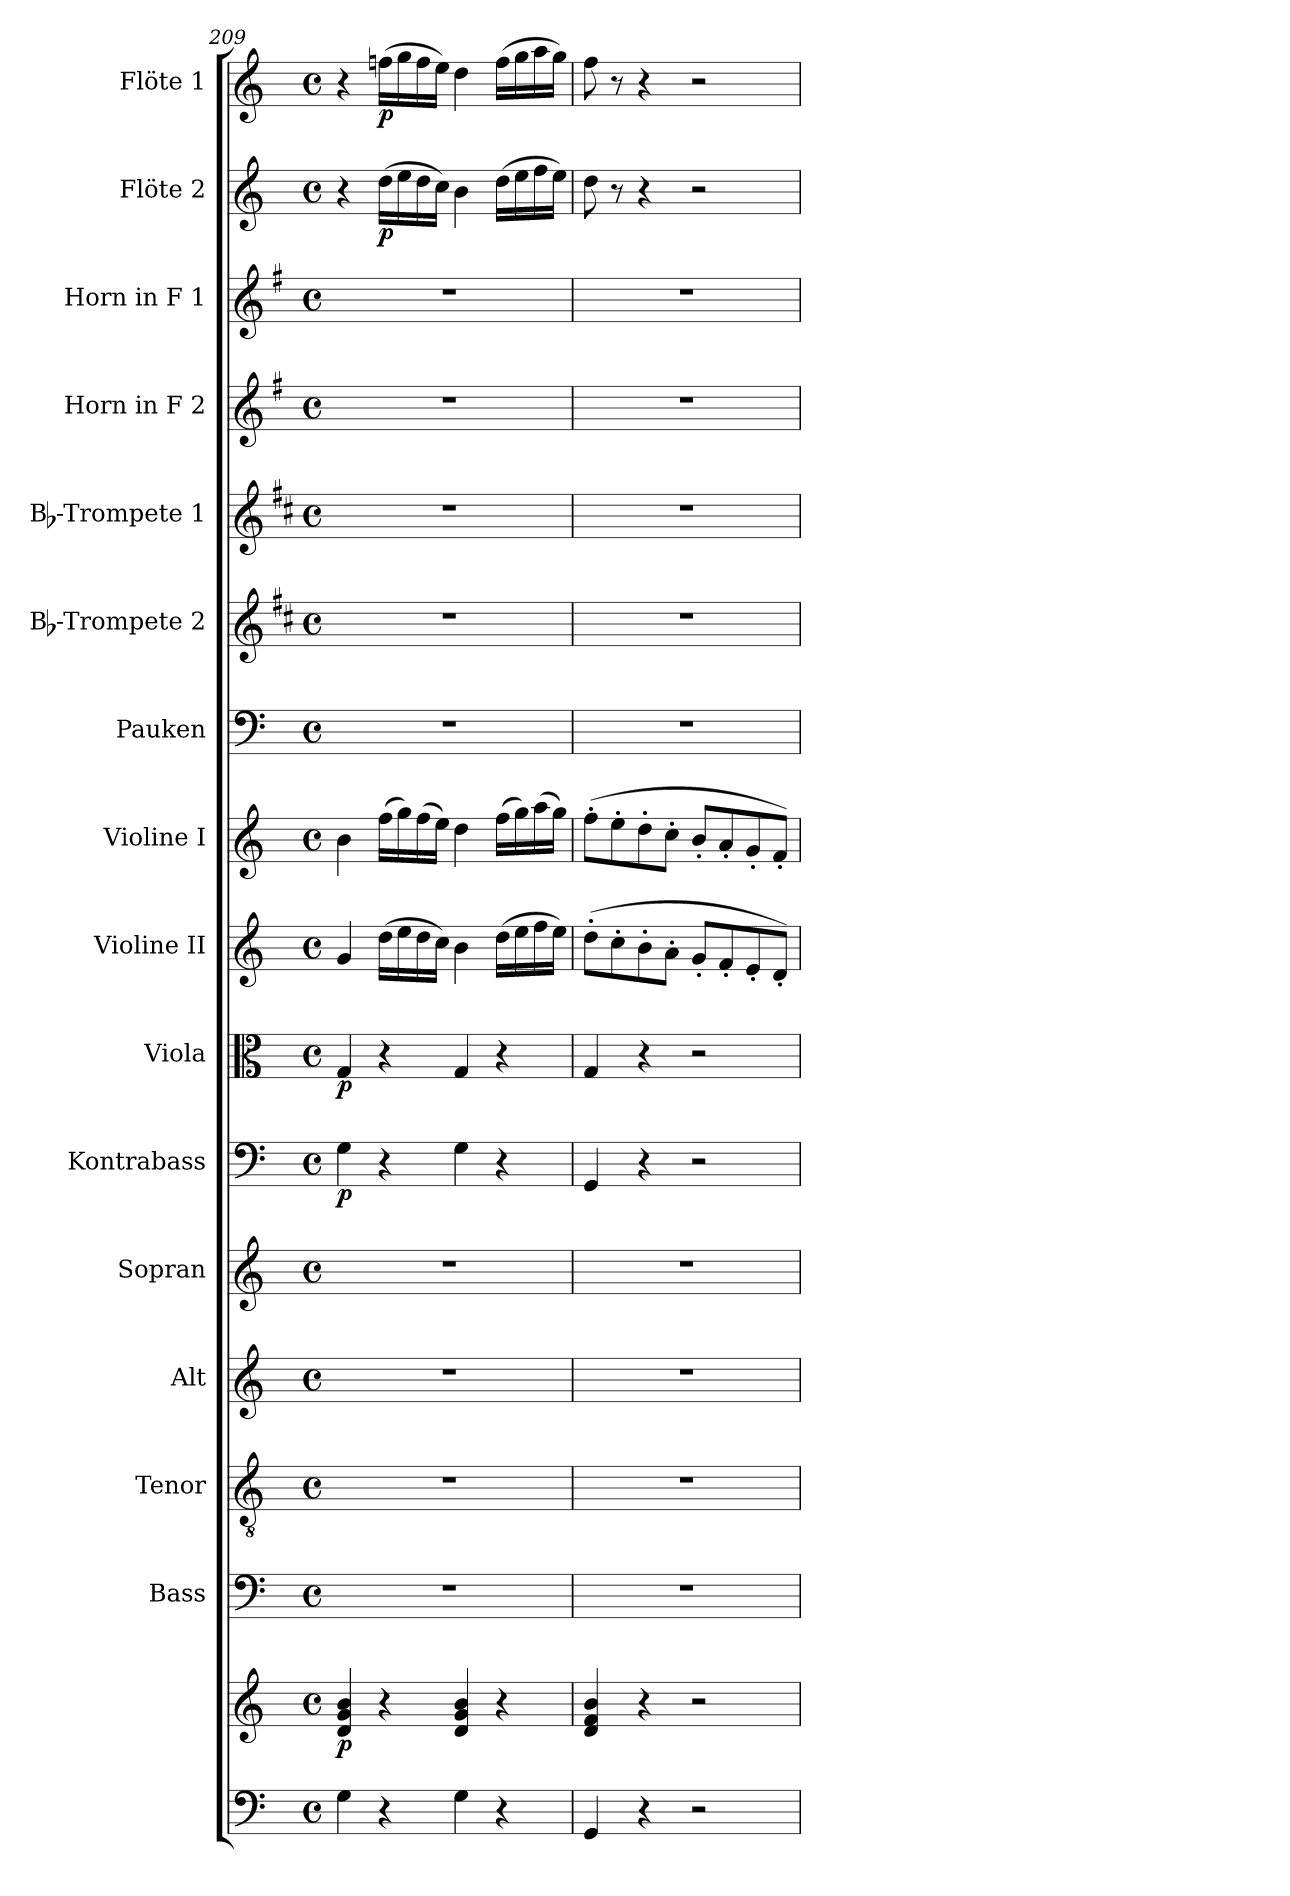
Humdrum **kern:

**kern	**kern	**dynam	**kern	**kern	**kern	**kern	**kern	**dynam	**kern	**dynam	**kern	**kern	**kern	**kern	**kern	**kern	**kern	**kern	**dynam	**kern	**dynam
*part16	*part16	*part16	*part15	*part14	*part13	*part12	*part11	*part11	*part10	*part10	*part9	*part8	*part7	*part6	*part5	*part4	*part3	*part2	*part2	*part1	*part1
*staff17	*staff16	*staff16/17	*staff15	*staff14	*staff13	*staff12	*staff11	*staff11	*staff10	*staff10	*staff9	*staff8	*staff7	*staff6	*staff5	*staff4	*staff3	*staff2	*staff2	*staff1	*staff1
*	*	*	*I"Bass	*I"Tenor	*I"Alt	*I"Sopran	*I"Kontrabass	*	*I"Viola	*	*I"Violine II	*I"Violine I	*I"Pauken	*I"Bb-Trompete 2	*I"Bb-Trompete 1	*I"Horn in F 2	*I"Horn in F 1	*I"Flöte 2	*	*I"Flöte 1	*
*	*	*	*I'B.	*I'T.	*I'A.	*I'S.	*I'Kb.	*	*I'Vla.	*	*I'Vl. II	*I'Vl. I	*I'Pk.	*I'Bb Trp. 2	*I'Bb Trp. 1	*	*	*I'Fl. 2	*	*I'Fl. 1	*
*clefF4	*clefG2	*	*clefF4	*clefGv2	*clefG2	*clefG2	*clefF4	*	*clefC3	*	*clefG2	*clefG2	*clefF4	*clefG2	*clefG2	*clefG2	*clefG2	*clefG2	*	*clefG2	*
*	*	*	*	*	*	*	*ITrd7c12	*	*	*	*	*	*	*ITrd1c2	*ITrd1c2	*ITrd4c7	*ITrd4c7	*	*	*	*
*k[]	*k[]	*	*k[]	*k[]	*k[]	*k[]	*k[]	*	*k[]	*	*k[]	*k[]	*k[]	*k[]	*k[]	*k[]	*k[]	*k[]	*	*k[]	*
*C:	*C:	*	*C:	*C:	*C:	*C:	*C:	*	*C:	*	*C:	*C:	*C:	*C:	*C:	*C:	*C:	*C:	*	*C:	*
*M4/4	*M4/4	*	*M4/4	*M4/4	*M4/4	*M4/4	*M4/4	*	*M4/4	*	*M4/4	*M4/4	*M4/4	*M4/4	*M4/4	*M4/4	*M4/4	*M4/4	*	*M4/4	*
*met(c)	*met(c)	*	*met(c)	*met(c)	*met(c)	*met(c)	*met(c)	*	*met(c)	*	*met(c)	*met(c)	*met(c)	*met(c)	*met(c)	*met(c)	*met(c)	*met(c)	*	*met(c)	*
=209	=209	=209	=209	=209	=209	=209	=209	=209	=209	=209	=209	=209	=209	=209	=209	=209	=209	=209	=209	=209	=209
!	!	!LO:DY:b	!	!	!	!	!	!LO:DY:b	!	!LO:DY:b	!	!	!	!	!	!	!	!	!	!	!
4G\	4d/ 4g/ 4b/	p	1r	1r	1r	1r	4GG\	p	4G/	p	4g/	4b\	1r	1r	1r	1r	1r	4r	.	4r	.
!	!	!	!	!	!	!	!	!	!	!	!	!	!	!	!	!	!	!	!LO:DY:b	!	!LO:DY:b
4r	4r	.	.	.	.	.	4r	.	4r	.	(>16dd\LL	(>16ff\LL	.	.	.	.	.	(>16dd\LL	p	(>16ffn\LL	p
.	.	.	.	.	.	.	.	.	.	.	16ee\	16gg\)	.	.	.	.	.	16ee\	.	16gg\	.
.	.	.	.	.	.	.	.	.	.	.	16dd\	(>16ff\	.	.	.	.	.	16dd\	.	16ff\	.
.	.	.	.	.	.	.	.	.	.	.	16cc\JJ)	16ee\JJ)	.	.	.	.	.	16cc\JJ)	.	16ee\JJ)	.
4G\	4d/ 4g/ 4b/	.	.	.	.	.	4GG\	.	4G/	.	4b\	4dd\	.	.	.	.	.	4b\	.	4dd\	.
4r	4r	.	.	.	.	.	4r	.	4r	.	(>16dd\LL	(>16ff\LL	.	.	.	.	.	(>16dd\LL	.	(>16ff\LL	.
.	.	.	.	.	.	.	.	.	.	.	16ee\	16gg\)	.	.	.	.	.	16ee\	.	16gg\	.
.	.	.	.	.	.	.	.	.	.	.	16ff\	(>16aa\	.	.	.	.	.	16ff\	.	16aa\	.
.	.	.	.	.	.	.	.	.	.	.	16ee\JJ)	16gg\JJ)	.	.	.	.	.	16ee\JJ)	.	16gg\JJ)	.
=210	=210	=210	=210	=210	=210	=210	=210	=210	=210	=210	=210	=210	=210	=210	=210	=210	=210	=210	=210	=210	=210
4GG/	4d/ 4f/ 4b/	.	1r	1r	1r	1r	4GGG/	.	4G/	.	(>8dd'>\L	(>8ff'>\L	1r	1r	1r	1r	1r	8dd\	.	8ff\	.
.	.	.	.	.	.	.	.	.	.	.	8cc'>\	8ee'>\	.	.	.	.	.	8r	.	8r	.
4r	4r	.	.	.	.	.	4r	.	4r	.	8b'>\	8dd'>\	.	.	.	.	.	4r	.	4r	.
.	.	.	.	.	.	.	.	.	.	.	8a'>\J	8cc'>\J	.	.	.	.	.	.	.	.	.
2r	2r	.	.	.	.	.	2r	.	2r	.	8g'</L	8b'</L	.	.	.	.	.	2r	.	2r	.
.	.	.	.	.	.	.	.	.	.	.	8f'</	8a'</	.	.	.	.	.	.	.	.	.
.	.	.	.	.	.	.	.	.	.	.	8e'</	8g'</	.	.	.	.	.	.	.	.	.
.	.	.	.	.	.	.	.	.	.	.	8d'</J)	8f'</J)	.	.	.	.	.	.	.	.	.
=	=	=	=	=	=	=	=	=	=	=	=	=	=	=	=	=	=	=	=	=	=
*-	*-	*-	*-	*-	*-	*-	*-	*-	*-	*-	*-	*-	*-	*-	*-	*-	*-	*-	*-	*-	*-
